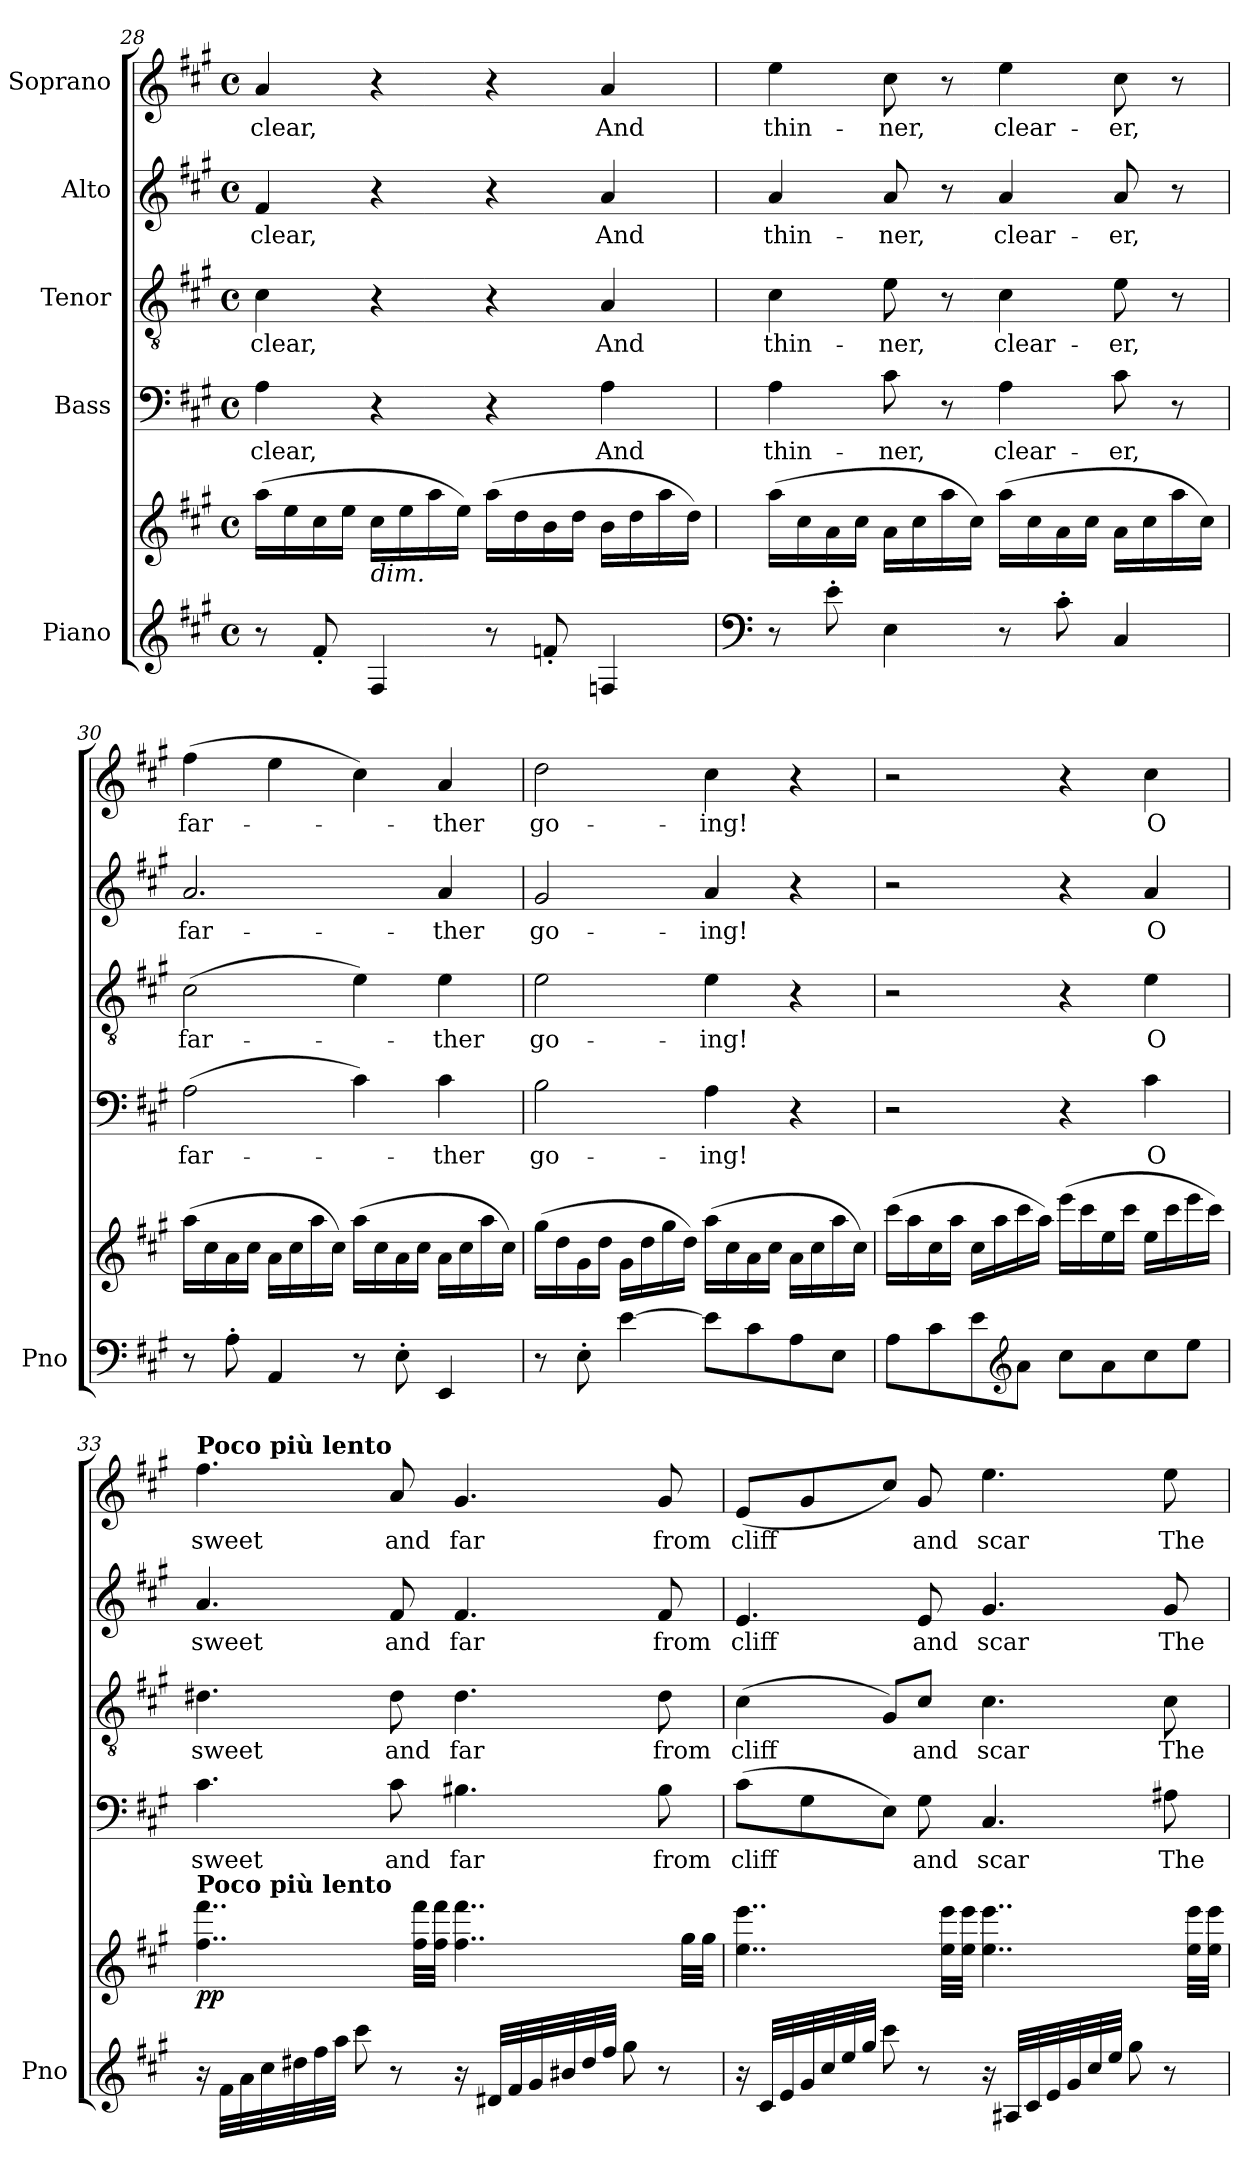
**kern	**kern	**dynam	**kern	**text	**kern	**text	**kern	**text	**kern	**text
*part5	*part5	*part5	*part4	*part4	*part3	*part3	*part2	*part2	*part1	*part1
*staff6	*staff5	*staff5/6	*staff4	*staff4	*staff3	*staff3	*staff2	*staff2	*staff1	*staff1
*I"Piano	*	*	*I"Bass	*	*I"Tenor	*	*I"Alto	*	*I"Soprano	*
*I'Pno	*	*	*	*	*	*	*	*	*	*
*clefG2	*clefG2	*	*clefF4	*	*clefGv2	*	*clefG2	*	*clefG2	*
*k[f#c#g#]	*k[f#c#g#]	*	*k[f#c#g#]	*	*k[f#c#g#]	*	*k[f#c#g#]	*	*k[f#c#g#]	*
*M4/4	*M4/4	*	*M4/4	*	*M4/4	*	*M4/4	*	*M4/4	*
*met(c)	*met(c)	*	*met(c)	*	*met(c)	*	*met(c)	*	*met(c)	*
=28	=28	=28	=28	=28	=28	=28	=28	=28	=28	=28
!	!	!	!	!LO:LY:b	!	!LO:LY:b	!	!LO:LY:b	!	!LO:LY:b
8r	(>16aa\LL	.	4A\	clear,	4c#\	clear,	4f#/	clear,	4a/	clear,
.	16ee\	.	.	.	.	.	.	.	.	.
8f#'/	16cc#\	.	.	.	.	.	.	.	.	.
.	16ee\JJ	.	.	.	.	.	.	.	.	.
!	!LO:TX:b:i:t=dim.	!	!	!	!	!	!	!	!	!
4F#/	16cc#\LL	.	4r	.	4r	.	4r	.	4r	.
.	16ee\	.	.	.	.	.	.	.	.	.
.	16aa\	.	.	.	.	.	.	.	.	.
.	16ee\JJ)	.	.	.	.	.	.	.	.	.
8r	(>16aa\LL	.	4r	.	4r	.	4r	.	4r	.
.	16dd\	.	.	.	.	.	.	.	.	.
8fn'/	16b\	.	.	.	.	.	.	.	.	.
.	16dd\JJ	.	.	.	.	.	.	.	.	.
!	!	!	!	!LO:LY:b	!	!LO:LY:b	!	!LO:LY:b	!	!LO:LY:b
4Fn/	16b\LL	.	4A\	And	4A/	And	4a/	And	4a/	And
.	16dd\	.	.	.	.	.	.	.	.	.
.	16aa\	.	.	.	.	.	.	.	.	.
.	16dd\JJ)	.	.	.	.	.	.	.	.	.
!!LO:PB:g=z
=29	=29	=29	=29	=29	=29	=29	=29	=29	=29	=29
*clefF4	*	*	*	*	*	*	*	*	*	*
!	!	!	!	!LO:LY:b	!	!LO:LY:b	!	!LO:LY:b	!	!LO:LY:b
8r	(>16aa\LL	.	4A\	thin-	4c#\	thin-	4a/	thin-	4ee\	thin-
.	16cc#\	.	.	.	.	.	.	.	.	.
8e'\	16a\	.	.	.	.	.	.	.	.	.
.	16cc#\JJ	.	.	.	.	.	.	.	.	.
!	!	!	!	!LO:LY:b	!	!LO:LY:b	!	!LO:LY:b	!	!LO:LY:b
4E\	16a\LL	.	8c#\	-ner,	8e\	-ner,	8a/	-ner,	8cc#\	-ner,
.	16cc#\	.	.	.	.	.	.	.	.	.
.	16aa\	.	8r	.	8r	.	8r	.	8r	.
.	16cc#\JJ)	.	.	.	.	.	.	.	.	.
!	!	!	!	!LO:LY:b	!	!LO:LY:b	!	!LO:LY:b	!	!LO:LY:b
8r	(>16aa\LL	.	4A\	clear-	4c#\	clear-	4a/	clear-	4ee\	clear-
.	16cc#\	.	.	.	.	.	.	.	.	.
8c#'\	16a\	.	.	.	.	.	.	.	.	.
.	16cc#\JJ	.	.	.	.	.	.	.	.	.
!	!	!	!	!LO:LY:b	!	!LO:LY:b	!	!LO:LY:b	!	!LO:LY:b
4C#/	16a\LL	.	8c#\	-er,	8e\	-er,	8a/	-er,	8cc#\	-er,
.	16cc#\	.	.	.	.	.	.	.	.	.
.	16aa\	.	8r	.	8r	.	8r	.	8r	.
.	16cc#\JJ)	.	.	.	.	.	.	.	.	.
=30	=30	=30	=30	=30	=30	=30	=30	=30	=30	=30
!	!	!	!	!LO:LY:b	!	!LO:LY:b	!	!LO:LY:b	!	!LO:LY:b
8r	(>16aa\LL	.	(>2A\	far-	(>2c#\	far-	2.a/	far-	(>4ff#\	far-
.	16cc#\	.	.	.	.	.	.	.	.	.
8A'\	16a\	.	.	.	.	.	.	.	.	.
.	16cc#\JJ	.	.	.	.	.	.	.	.	.
4AA/	16a\LL	.	.	.	.	.	.	.	4ee\	.
.	16cc#\	.	.	.	.	.	.	.	.	.
.	16aa\	.	.	.	.	.	.	.	.	.
.	16cc#\JJ)	.	.	.	.	.	.	.	.	.
8r	(>16aa\LL	.	4c#\)	.	4e\)	.	.	.	4cc#\)	.
.	16cc#\	.	.	.	.	.	.	.	.	.
8E'\	16a\	.	.	.	.	.	.	.	.	.
.	16cc#\JJ	.	.	.	.	.	.	.	.	.
!	!	!	!	!LO:LY:b	!	!LO:LY:b	!	!LO:LY:b	!	!LO:LY:b
4EE/	16a\LL	.	4c#\	-ther	4e\	-ther	4a/	-ther	4a/	-ther
.	16cc#\	.	.	.	.	.	.	.	.	.
.	16aa\	.	.	.	.	.	.	.	.	.
.	16cc#\JJ)	.	.	.	.	.	.	.	.	.
=31	=31	=31	=31	=31	=31	=31	=31	=31	=31	=31
!	!	!	!	!LO:LY:b	!	!LO:LY:b	!	!LO:LY:b	!	!LO:LY:b
8r	(>16gg#\LL	.	2B\	go-	2e\	go-	2g#/	go-	2dd\	go-
.	16dd\	.	.	.	.	.	.	.	.	.
8E'\	16g#\	.	.	.	.	.	.	.	.	.
.	16dd\JJ	.	.	.	.	.	.	.	.	.
[4e\	16g#\LL	.	.	.	.	.	.	.	.	.
.	16dd\	.	.	.	.	.	.	.	.	.
.	16gg#\	.	.	.	.	.	.	.	.	.
.	16dd\JJ)	.	.	.	.	.	.	.	.	.
!	!	!	!	!LO:LY:b	!	!LO:LY:b	!	!LO:LY:b	!	!LO:LY:b
8e\L]	(>16aa\LL	.	4A\	-ing!	4e\	-ing!	4a/	-ing!	4cc#\	-ing!
.	16cc#\	.	.	.	.	.	.	.	.	.
8c#\	16a\	.	.	.	.	.	.	.	.	.
.	16cc#\JJ	.	.	.	.	.	.	.	.	.
8A\	16a\LL	.	4r	.	4r	.	4r	.	4r	.
.	16cc#\	.	.	.	.	.	.	.	.	.
8E\J	16aa\	.	.	.	.	.	.	.	.	.
.	16cc#\JJ)	.	.	.	.	.	.	.	.	.
!!LO:LB:g=z
=32	=32	=32	=32	=32	=32	=32	=32	=32	=32	=32
8A\L	(>16ccc#\LL	.	2r	.	2r	.	2r	.	2r	.
.	16aa\	.	.	.	.	.	.	.	.	.
8c#\	16cc#\	.	.	.	.	.	.	.	.	.
.	16aa\JJ	.	.	.	.	.	.	.	.	.
8e\	16cc#\LL	.	.	.	.	.	.	.	.	.
.	16aa\	.	.	.	.	.	.	.	.	.
*clefG2	*	*	*	*	*	*	*	*	*	*
8a\J	16ccc#\	.	.	.	.	.	.	.	.	.
.	16aa\JJ)	.	.	.	.	.	.	.	.	.
8cc#\L	(>16eee\LL	.	4r	.	4r	.	4r	.	4r	.
.	16ccc#\	.	.	.	.	.	.	.	.	.
8a\	16ee\	.	.	.	.	.	.	.	.	.
.	16ccc#\JJ	.	.	.	.	.	.	.	.	.
!	!	!	!	!LO:LY:b	!	!LO:LY:b	!	!LO:LY:b	!	!LO:LY:b
8cc#\	16ee\LL	.	4c#\	O	4e\	O	4a/	O	4cc#\	O
.	16ccc#\	.	.	.	.	.	.	.	.	.
8ee\J	16eee\	.	.	.	.	.	.	.	.	.
.	16ccc#\JJ)	.	.	.	.	.	.	.	.	.
=33	=33	=33	=33	=33	=33	=33	=33	=33	=33	=33
!	!	!	!	!	!	!	!	!	!LO:TX:a:B:t=Poco più lento	!
!	!LO:TX:a:B:t=Poco più lento	!	!	!	!	!	!	!	!	!
!	!	!LO:DY:b	!	!LO:LY:b	!	!LO:LY:b	!	!LO:LY:b	!	!LO:LY:b
16r	4..ff#\ 4..fff#\	pp	4.c#\	sweet	4.d#X\	sweet	4.a/	sweet	4.ff#\	sweet
32f#\LLL	.	.	.	.	.	.	.	.	.	.
32a\	.	.	.	.	.	.	.	.	.	.
32cc#\	.	.	.	.	.	.	.	.	.	.
32dd#X\	.	.	.	.	.	.	.	.	.	.
32ff#\	.	.	.	.	.	.	.	.	.	.
32aa\JJJ	.	.	.	.	.	.	.	.	.	.
8ccc#\	.	.	.	.	.	.	.	.	.	.
!	!	!	!	!LO:LY:b	!	!LO:LY:b	!	!LO:LY:b	!	!LO:LY:b
8r	.	.	8c#\	and	8d#\	and	8f#/	and	8a/	and
.	32ff#\ 32fff#\LLL	.	.	.	.	.	.	.	.	.
.	32ff#\ 32fff#\JJJ	.	.	.	.	.	.	.	.	.
!	!	!	!	!LO:LY:b	!	!LO:LY:b	!	!LO:LY:b	!	!LO:LY:b
16r	4..ff#\ 4..fff#\	.	4.B#X\	far	4.d#\	far	4.f#/	far	4.g#/	far
32d#X/LLL	.	.	.	.	.	.	.	.	.	.
32f#/	.	.	.	.	.	.	.	.	.	.
32g#/	.	.	.	.	.	.	.	.	.	.
32b#X/	.	.	.	.	.	.	.	.	.	.
32dd#/	.	.	.	.	.	.	.	.	.	.
32ff#/JJJ	.	.	.	.	.	.	.	.	.	.
8gg#\	.	.	.	.	.	.	.	.	.	.
!	!	!	!	!LO:LY:b	!	!LO:LY:b	!	!LO:LY:b	!	!LO:LY:b
8r	.	.	8B#\	from	8d#\	from	8f#/	from	8g#/	from
.	32gg#\LLL	.	.	.	.	.	.	.	.	.
.	32gg#\JJJ	.	.	.	.	.	.	.	.	.
=34	=34	=34	=34	=34	=34	=34	=34	=34	=34	=34
!	!	!	!	!LO:LY:b	!	!LO:LY:b	!	!LO:LY:b	!	!LO:LY:b
16r	4..ee\ 4..eee\	.	(>8c#\L	-cliff	(>4c#\	cliff	4.e/	cliff	(<8e/L	-cliff
32c#/LLL	.	.	.	.	.	.	.	.	.	.
32e/	.	.	.	.	.	.	.	.	.	.
32g#/	.	.	8G#\	.	.	.	.	.	8g#/	.
32cc#/	.	.	.	.	.	.	.	.	.	.
32ee/	.	.	.	.	.	.	.	.	.	.
32gg#/JJJ	.	.	.	.	.	.	.	.	.	.
8ccc#\	.	.	8E\J)	.	8G#/L)	.	.	.	8cc#/J)	.
!	!	!	!	!LO:LY:b	!	!LO:LY:b	!	!LO:LY:b	!	!LO:LY:b
8r	.	.	8G#\	and	8c#/J	and	8e/	and	8g#/	and
.	32ee\ 32eee\LLL	.	.	.	.	.	.	.	.	.
.	32ee\ 32eee\JJJ	.	.	.	.	.	.	.	.	.
!	!	!	!	!LO:LY:b	!	!LO:LY:b	!	!LO:LY:b	!	!LO:LY:b
16r	4..ee\ 4..eee\	.	4.C#/	scar	4.c#\	scar	4.g#/	scar	4.ee\	scar
32A#X/LLL	.	.	.	.	.	.	.	.	.	.
32c#/	.	.	.	.	.	.	.	.	.	.
32e/	.	.	.	.	.	.	.	.	.	.
32g#/	.	.	.	.	.	.	.	.	.	.
32cc#/	.	.	.	.	.	.	.	.	.	.
32ee/JJJ	.	.	.	.	.	.	.	.	.	.
8gg#\	.	.	.	.	.	.	.	.	.	.
!	!	!	!	!LO:LY:b	!	!LO:LY:b	!	!LO:LY:b	!	!LO:LY:b
8r	.	.	8A#X\	The	8c#\	The	8g#/	The	8ee\	The
.	32ee\ 32eee\LLL	.	.	.	.	.	.	.	.	.
.	32ee\ 32eee\JJJ	.	.	.	.	.	.	.	.	.
=	=	=	=	=	=	=	=	=	=	=
*-	*-	*-	*-	*-	*-	*-	*-	*-	*-	*-
